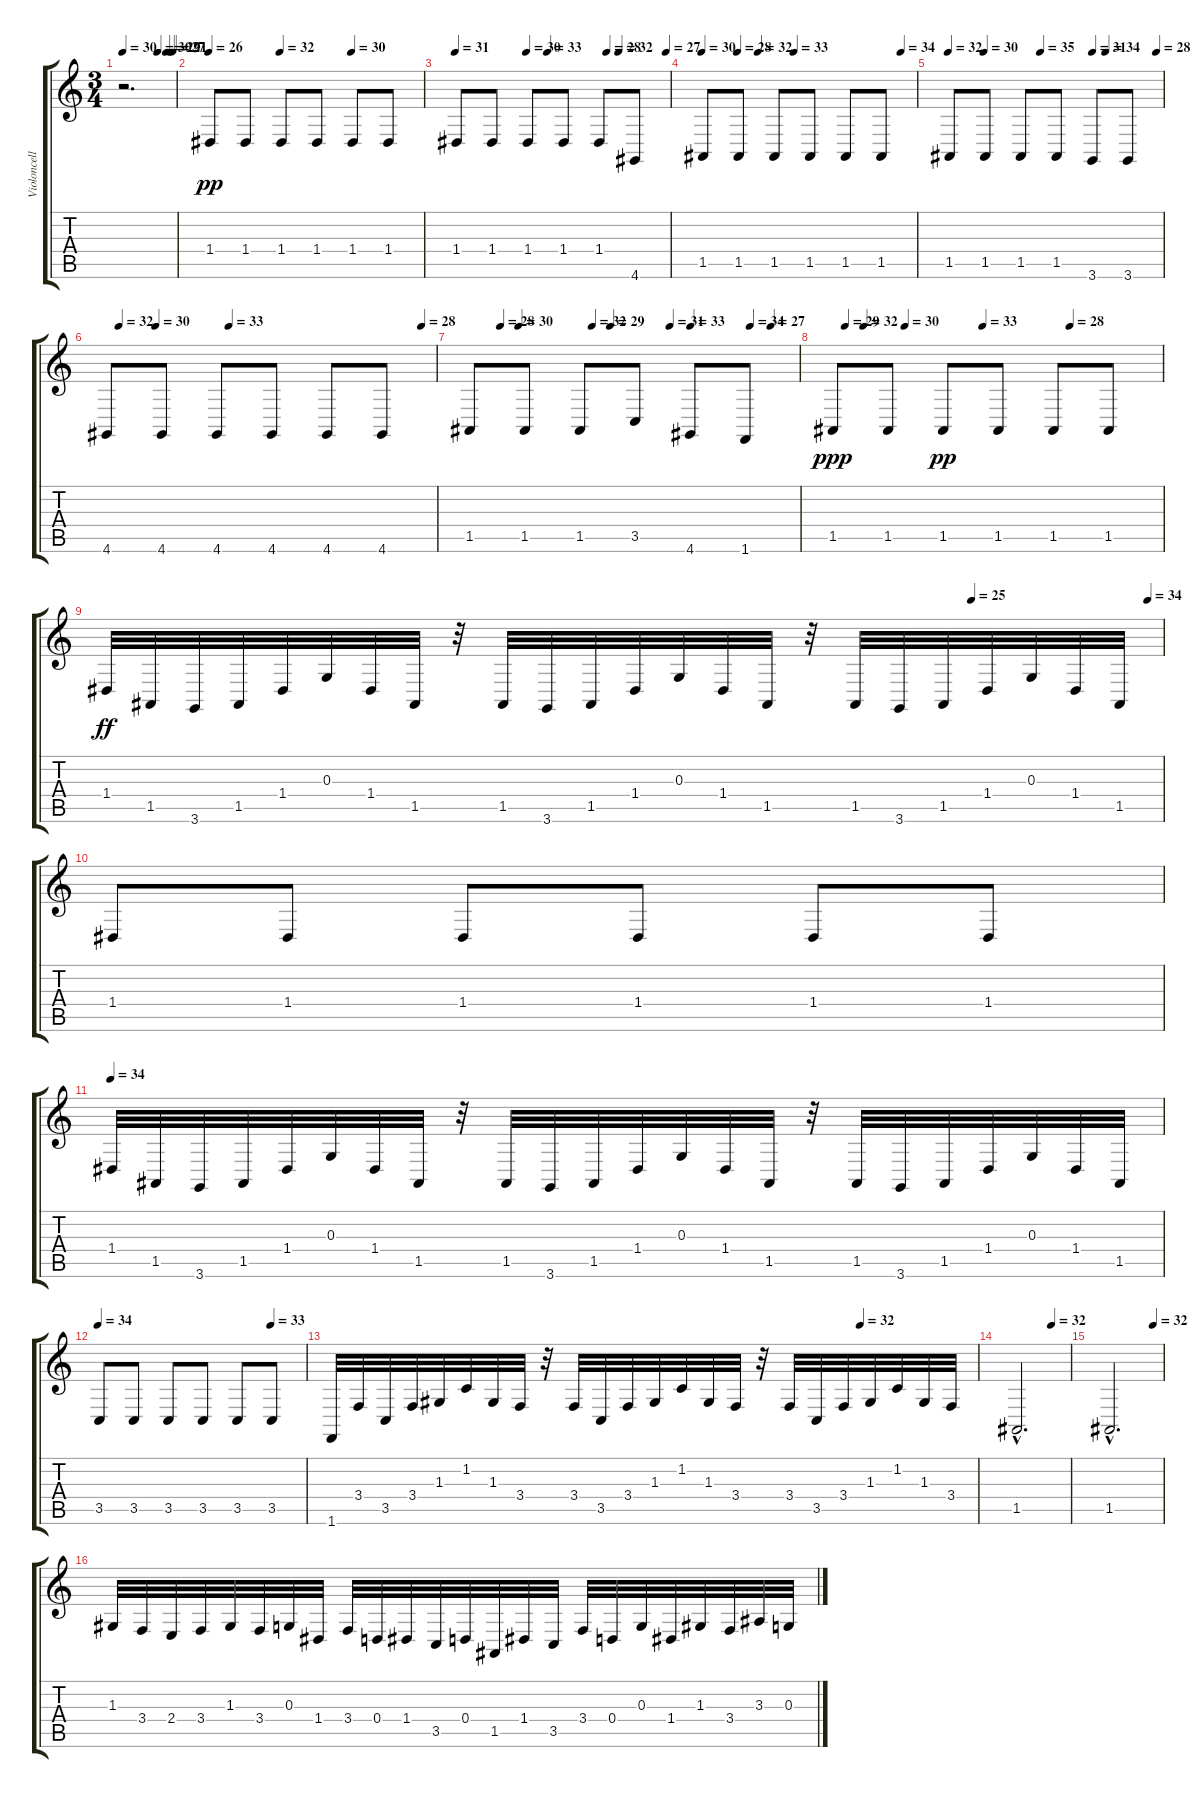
\track ("Violoncelle" "Violoncell") {instrument stringensemble1}
\staff {score tabs}
\tuning (E4 B3 G3 D3 A2 E2) {hide}
\ts (3 4)
\tempo 30
\tempo (30 0.6666666666666666)
\tempo (29 0.8333333333333334)
\tempo (27 0.9166666666666666)
\tempo (21 0.9583333333333334)
\clef g2
\ks c
r.2{d dy mf} |
\tempo 26
\tempo (32 0.3333333333333333)
\tempo (30 0.6666666666666666)
1.4.8{dy pp instrument pizzicatostrings} 1.4.8 1.4.8 1.4.8 1.4.8 1.4.8 |
\tempo 31
\tempo (30 0.3333333333333333)
\tempo (33 0.4305555555555556)
\tempo (28 0.7083333333333334)
\tempo (32 0.7638888888888888)
\tempo (27 0.9861111111111112)
1.4.8 1.4.8 1.4.8 1.4.8 1.4.8 4.6.8 |
\tempo 30
\tempo (28 0.16666666666666666)
\tempo (32 0.2638888888888889)
\tempo (33 0.4305555555555556)
\tempo (34 0.9305555555555556)
1.5.8 1.5.8 1.5.8 1.5.8 1.5.8 1.5.8 |
\tempo 32
\tempo (30 0.16666666666666666)
\tempo (35 0.4305555555555556)
\tempo (31 0.6736111111111112)
\tempo (34 0.7361111111111112)
\tempo (28 0.9722222222222222)
1.5.8 1.5.8 1.5.8 1.5.8 3.6.8 3.6.8 |
\tempo (32 0.041666666666666664)
\tempo (30 0.1527777777777778)
\tempo (33 0.375)
\tempo (28 0.9583333333333334)
4.6.8 4.6.8 4.6.8 4.6.8 4.6.8 4.6.8 |
\tempo (28 0.09722222222222222)
\tempo (30 0.1527777777777778)
\tempo (32 0.375)
\tempo (29 0.4305555555555556)
\tempo (31 0.6111111111111112)
\tempo (33 0.6736111111111112)
\tempo (34 0.8541666666666666)
\tempo (27 0.9166666666666666)
1.5.8 1.5.8 1.5.8 3.5.8 4.6.8 1.6.8 |
\tempo (29 0.041666666666666664)
\tempo (32 0.09722222222222222)
\tempo (30 0.2222222222222222)
\tempo (33 0.4583333333333333)
\tempo (28 0.7222222222222222)
1.5.8{dy ppp} 1.5.8 1.5.8{dy pp} 1.5.8 1.5.8 1.5.8 |
\tempo (25 0.8194444444444444)
\tempo (34 0.9861111111111112)
1.4.32{dy ff instrument stringensemble1} 1.5.32 3.6.32 1.5.32 1.4.32 0.3.32 1.4.32 1.5.32 r.32 1.5.32 3.6.32 1.5.32 1.4.32 0.3.32 1.4.32 1.5.32 r.32 1.5.32 3.6.32 1.5.32 1.4.32 0.3.32 1.4.32 1.5.32 |
1.4.8 1.4.8 1.4.8 1.4.8 1.4.8 1.4.8 |
\tempo 34
1.4.32 1.5.32 3.6.32 1.5.32 1.4.32 0.3.32 1.4.32 1.5.32 r.32 1.5.32 3.6.32 1.5.32 1.4.32 0.3.32 1.4.32 1.5.32 r.32 1.5.32 3.6.32 1.5.32 1.4.32 0.3.32 1.4.32 1.5.32 |
\tempo 34
\tempo (33 0.8333333333333334)
3.5.8 3.5.8 3.5.8 3.5.8 3.5.8 3.5.8 |
\tempo (32 0.8194444444444444)
1.6.32 3.4.32 3.5.32 3.4.32 1.3.32 1.2.32 1.3.32 3.4.32 r.32 3.4.32 3.5.32 3.4.32 1.3.32 1.2.32 1.3.32 3.4.32 r.32 3.4.32 3.5.32 3.4.32 1.3.32 1.2.32 1.3.32 3.4.32 |
\tempo (32 0.6666666666666666)
1.5{hac}.2{d} |
\tempo (32 0.8333333333333334)
1.5{hac}.2{d} |
1.3.32 3.4.32 2.4.32 3.4.32 1.3.32 3.4.32 0.3.32 1.4.32 3.4.32 0.4.32 1.4.32 3.5.32 0.4.32 1.5.32 1.4.32 3.5.32 3.4.32 0.4.32 0.3.32 1.4.32 1.3.32 3.4.32 3.3.32 0.3.32
